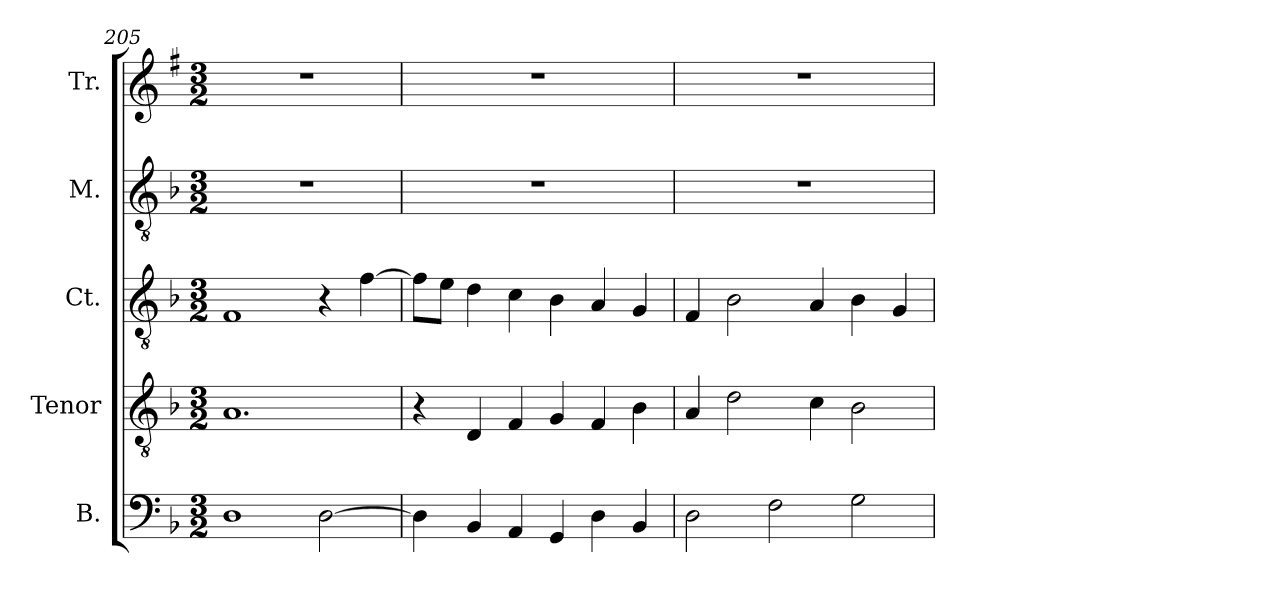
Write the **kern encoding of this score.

**kern	**kern	**kern	**kern	**kern
*part5	*part4	*part3	*part2	*part1
*staff5	*staff4	*staff3	*staff2	*staff1
*I"B.	*I"Tenor	*I"Ct.	*I"M.	*I"Tr.
*I'B.	*I'T.	*I'Ct.	*I'M.	*I'Tr.
*clefF4	*clefGv2	*clefGv2	*clefGv2	*clefG2
*	*	*	*	*ITrd1c2
*k[b-]	*k[b-]	*k[b-]	*k[b-]	*k[b-]
*F:	*F:	*F:	*F:	*F:
*M3/2	*M3/2	*M3/2	*M3/2	*M3/2
=205	=205	=205	=205	=205
1D	1.A	1F	1.r	1.r
[>2D\	.	4r	.	.
.	.	[>4f\	.	.
=206	=206	=206	=206	=206
4D\]	4r	8f\L]	1.r	1.r
.	.	8e\J	.	.
4BB-/	4D/	4d\	.	.
4AA/	4F/	4c\	.	.
4GG/	4G/	4B-\	.	.
4D\	4F/	4A/	.	.
4BB-/	4B-\	4G/	.	.
=207	=207	=207	=207	=207
2D\	4A/	4F/	1.r	1.r
.	2d\	2B-\	.	.
2F\	.	.	.	.
.	4c\	4A/	.	.
2G\	2B-\	4B-\	.	.
.	.	4G/	.	.
=	=	=	=	=
*-	*-	*-	*-	*-
